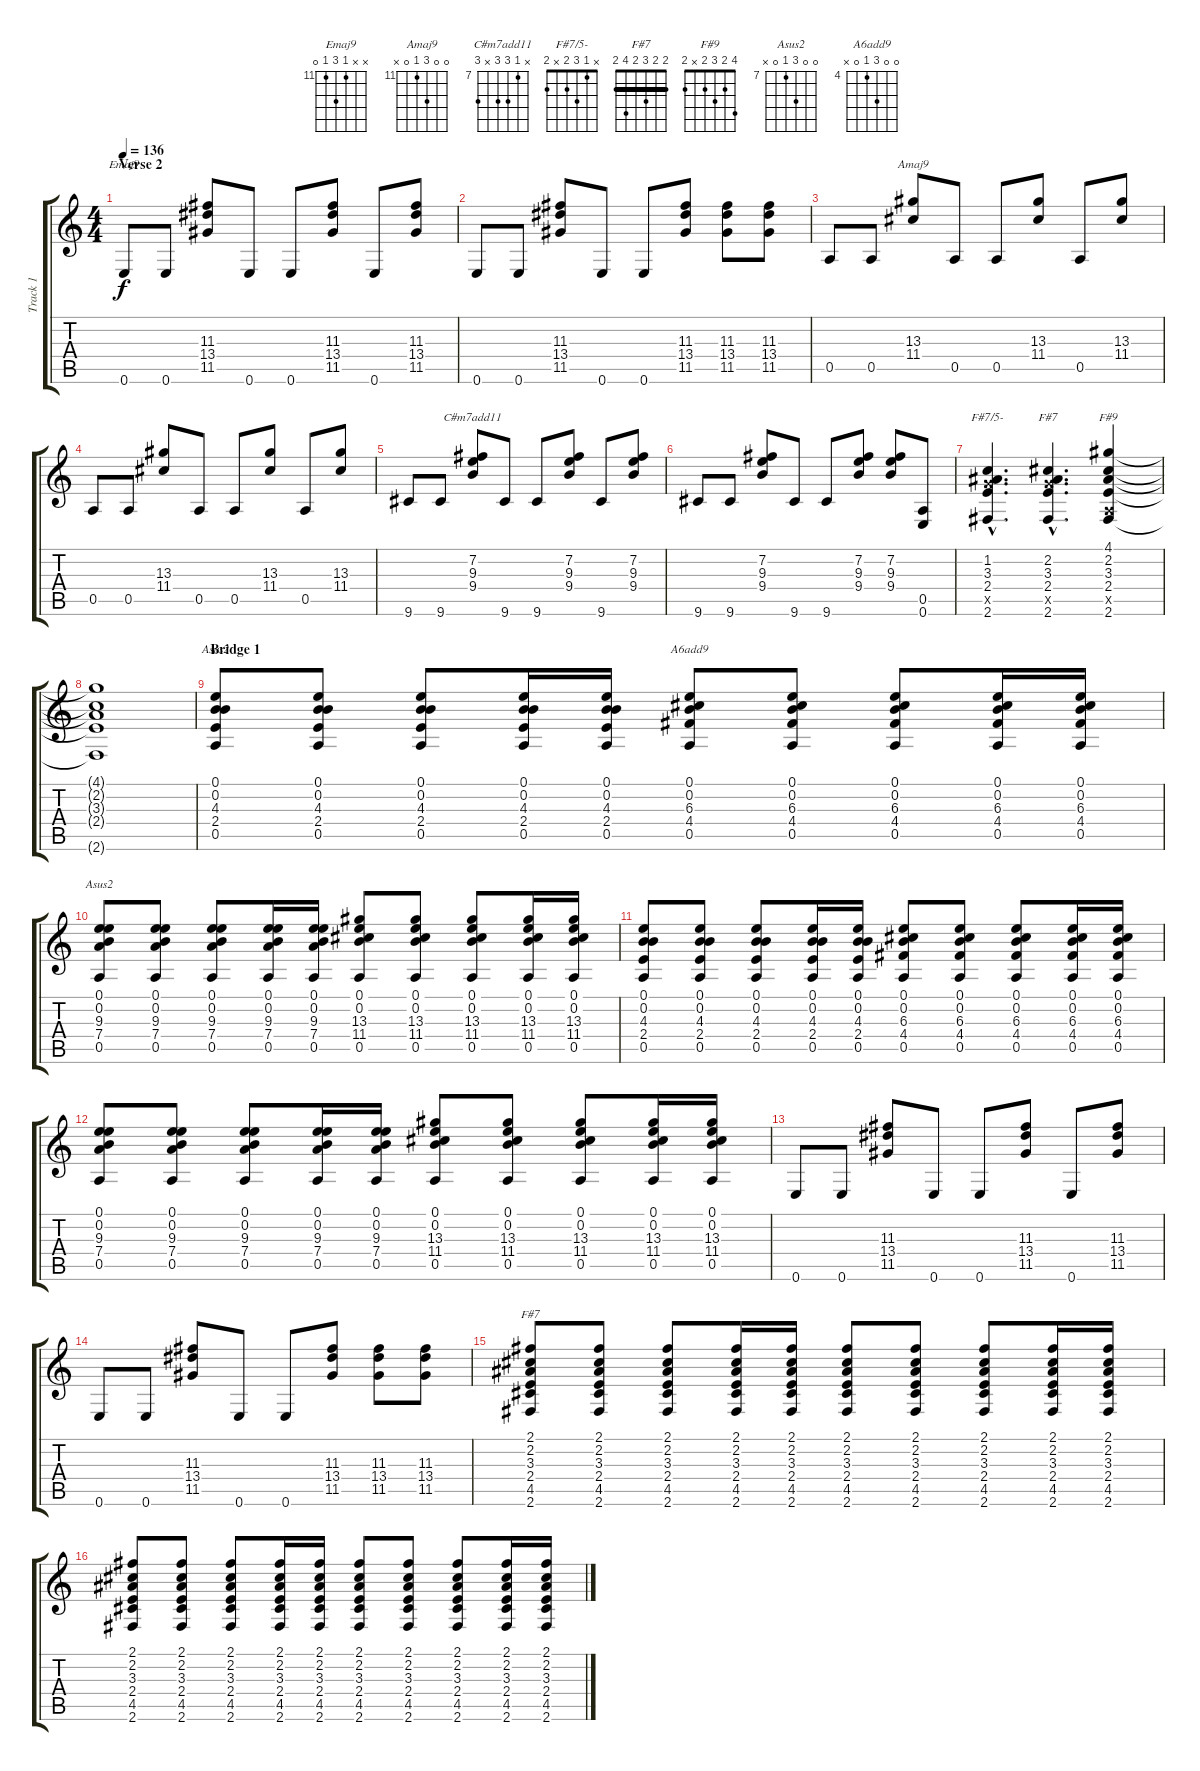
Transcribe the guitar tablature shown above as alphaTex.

\track ("Track 1" "Track 1") {instrument acousticguitarsteel}
\staff {score tabs}
\tuning (E4 B3 G3 D3 A2 E2) {hide}
\chord ("Emaj9" x x 11 13 11 0) {firstfret 11}
\chord ("Amaj9" 0 0 13 11 0 x) {firstfret 11}
\chord ("C#m7add11" x 7 9 9 x 9) {firstfret 7}
\chord ("F#7/5-" x 1 3 2 x 2)
\chord ("F#7" x 2 3 2 x 2)
\chord ("F#9" 4 2 3 2 x 2)
\chord ("Asus2" 0 0 4 2 0 x)
\chord ("A6add9" 0 0 6 4 0 x) {firstfret 4}
\chord ("Asus2" 0 0 9 7 0 x) {firstfret 7}
\chord ("F#7" 2 2 3 2 4 2) {barre 2}
\ts (4 4)
\section ("" "Verse 2")
\tempo 136
\clef g2
\ks c
0.6.8{ch "Emaj9" dy f} 0.6.8 (11.3 13.4 11.5).8 0.6.8 0.6.8 (11.3 13.4 11.5).8 0.6.8 (11.3 13.4 11.5).8 |
0.6.8 0.6.8 (11.3 13.4 11.5).8 0.6.8 0.6.8 (11.3 13.4 11.5).8 (11.3 13.4 11.5).8 (11.3 13.4 11.5).8 |
0.5.8 0.5.8 (13.3 11.4).8{ch "Amaj9"} 0.5.8 0.5.8 (13.3 11.4).8 0.5.8 (13.3 11.4).8 |
0.5.8 0.5.8 (13.3 11.4).8 0.5.8 0.5.8 (13.3 11.4).8 0.5.8 (13.3 11.4).8 |
9.6.8 9.6.8 (7.2 9.3 9.4).8{ch "C#m7add11"} 9.6.8 9.6.8 (7.2 9.3 9.4).8 9.6.8 (7.2 9.3 9.4).8 |
9.6.8 9.6.8 (7.2 9.3 9.4).8 9.6.8 9.6.8 (7.2 9.3 9.4).8 (7.2 9.3 9.4).8 (0.5 0.6).8 |
(1.2{hac} 3.3{hac} 2.4{hac} 10.5{hac x} 2.6{hac}).4{d ch "F#7/5-"} (2.2{hac} 3.3{hac} 2.4{hac} 10.5{hac x} 2.6{hac}).4{d ch "F#7"} (4.1 2.2 3.3 2.4 0.5{x} 2.6).4{ch "F#9"} |
(4.1{t} 2.2{t} 3.3{t} 2.4{t} 2.6{t}).1 |
\section ("" "Bridge 1")
(0.1 0.2 4.3 2.4 0.5).8{ch "Asus2"} (0.1 0.2 4.3 2.4 0.5).8 (0.1 0.2 4.3 2.4 0.5).8 (0.1 0.2 4.3 2.4 0.5).16 (0.1 0.2 4.3 2.4 0.5).16 (0.1 0.2 6.3 4.4 0.5).8{ch "A6add9"} (0.1 0.2 6.3 4.4 0.5).8 (0.1 0.2 6.3 4.4 0.5).8 (0.1 0.2 6.3 4.4 0.5).16 (0.1 0.2 6.3 4.4 0.5).16 |
(0.1 0.2 9.3 7.4 0.5).8{ch "Asus2"} (0.1 0.2 9.3 7.4 0.5).8 (0.1 0.2 9.3 7.4 0.5).8 (0.1 0.2 9.3 7.4 0.5).16 (0.1 0.2 9.3 7.4 0.5).16 (0.1 0.2 13.3 11.4 0.5).8 (0.1 0.2 13.3 11.4 0.5).8 (0.1 0.2 13.3 11.4 0.5).8 (0.1 0.2 13.3 11.4 0.5).16 (0.1 0.2 13.3 11.4 0.5).16 |
(0.1 0.2 4.3 2.4 0.5).8 (0.1 0.2 4.3 2.4 0.5).8 (0.1 0.2 4.3 2.4 0.5).8 (0.1 0.2 4.3 2.4 0.5).16 (0.1 0.2 4.3 2.4 0.5).16 (0.1 0.2 6.3 4.4 0.5).8 (0.1 0.2 6.3 4.4 0.5).8 (0.1 0.2 6.3 4.4 0.5).8 (0.1 0.2 6.3 4.4 0.5).16 (0.1 0.2 6.3 4.4 0.5).16 |
(0.1 0.2 9.3 7.4 0.5).8 (0.1 0.2 9.3 7.4 0.5).8 (0.1 0.2 9.3 7.4 0.5).8 (0.1 0.2 9.3 7.4 0.5).16 (0.1 0.2 9.3 7.4 0.5).16 (0.1 0.2 13.3 11.4 0.5).8 (0.1 0.2 13.3 11.4 0.5).8 (0.1 0.2 13.3 11.4 0.5).8 (0.1 0.2 13.3 11.4 0.5).16 (0.1 0.2 13.3 11.4 0.5).16 |
0.6.8 0.6.8 (11.3 13.4 11.5).8 0.6.8 0.6.8 (11.3 13.4 11.5).8 0.6.8 (11.3 13.4 11.5).8 |
0.6.8 0.6.8 (11.3 13.4 11.5).8 0.6.8 0.6.8 (11.3 13.4 11.5).8 (11.3 13.4 11.5).8 (11.3 13.4 11.5).8 |
(2.1 2.2 3.3 2.4 4.5 2.6).8{ch "F#7"} (2.1 2.2 3.3 2.4 4.5 2.6).8 (2.1 2.2 3.3 2.4 4.5 2.6).8 (2.1 2.2 3.3 2.4 4.5 2.6).16 (2.1 2.2 3.3 2.4 4.5 2.6).16 (2.1 2.2 3.3 2.4 4.5 2.6).8 (2.1 2.2 3.3 2.4 4.5 2.6).8 (2.1 2.2 3.3 2.4 4.5 2.6).8 (2.1 2.2 3.3 2.4 4.5 2.6).16 (2.1 2.2 3.3 2.4 4.5 2.6).16 |
(2.1 2.2 3.3 2.4 4.5 2.6).8 (2.1 2.2 3.3 2.4 4.5 2.6).8 (2.1 2.2 3.3 2.4 4.5 2.6).8 (2.1 2.2 3.3 2.4 4.5 2.6).16 (2.1 2.2 3.3 2.4 4.5 2.6).16 (2.1 2.2 3.3 2.4 4.5 2.6).8 (2.1 2.2 3.3 2.4 4.5 2.6).8 (2.1 2.2 3.3 2.4 4.5 2.6).8 (2.1 2.2 3.3 2.4 4.5 2.6).16 (2.1 2.2 3.3 2.4 4.5 2.6).16
